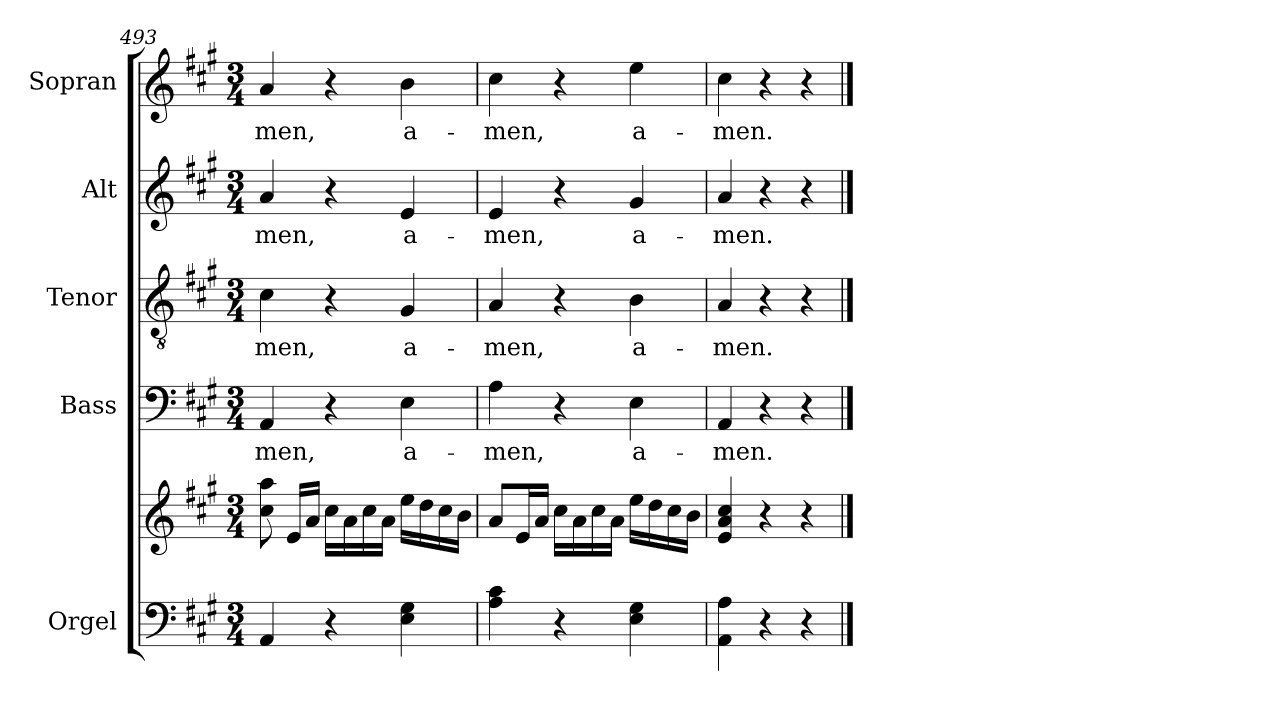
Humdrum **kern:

**kern	**kern	**kern	**text	**kern	**text	**kern	**text	**kern	**text
*part5	*part5	*part4	*part4	*part3	*part3	*part2	*part2	*part1	*part1
*staff6	*staff5	*staff4	*staff4	*staff3	*staff3	*staff2	*staff2	*staff1	*staff1
*I"Orgel	*	*I"Bass	*	*I"Tenor	*	*I"Alt	*	*I"Sopran	*
*I'Org.	*	*I'B.	*	*I'T.	*	*I'A.	*	*I'S.	*
*clefF4	*clefG2	*clefF4	*	*clefGv2	*	*clefG2	*	*clefG2	*
*k[f#c#g#]	*k[f#c#g#]	*k[f#c#g#]	*	*k[f#c#g#]	*	*k[f#c#g#]	*	*k[f#c#g#]	*
*A:	*A:	*A:	*	*A:	*	*A:	*	*A:	*
*M3/4	*M3/4	*M3/4	*	*M3/4	*	*M3/4	*	*M3/4	*
=493	=493	=493	=493	=493	=493	=493	=493	=493	=493
!	!	!	!LO:LY:b	!	!LO:LY:b	!	!LO:LY:b	!	!LO:LY:b
4AA/	8cc#\ 8aa\	4AA/	-men,	4c#\	-men,	4a/	-men,	4a/	-men,
.	16e/LL	.	.	.	.	.	.	.	.
.	16a/JJ	.	.	.	.	.	.	.	.
4r	16cc#\LL	4r	.	4r	.	4r	.	4r	.
.	16a\	.	.	.	.	.	.	.	.
.	16cc#\	.	.	.	.	.	.	.	.
.	16a\JJ	.	.	.	.	.	.	.	.
!	!	!	!LO:LY:b	!	!LO:LY:b	!	!LO:LY:b	!	!LO:LY:b
4E\ 4G#\	16ee\LL	4E\	a-	4G#/	a-	4e/	a-	4b\	a-
.	16dd\	.	.	.	.	.	.	.	.
.	16cc#\	.	.	.	.	.	.	.	.
.	16b\JJ	.	.	.	.	.	.	.	.
=494	=494	=494	=494	=494	=494	=494	=494	=494	=494
!	!	!	!LO:LY:b	!	!LO:LY:b	!	!LO:LY:b	!	!LO:LY:b
4A\ 4c#\	8a/L	4A\	-men,	4A/	-men,	4e/	-men,	4cc#\	-men,
.	16e/L	.	.	.	.	.	.	.	.
.	16a/JJ	.	.	.	.	.	.	.	.
4r	16cc#\LL	4r	.	4r	.	4r	.	4r	.
.	16a\	.	.	.	.	.	.	.	.
.	16cc#\	.	.	.	.	.	.	.	.
.	16a\JJ	.	.	.	.	.	.	.	.
!	!	!	!LO:LY:b	!	!LO:LY:b	!	!LO:LY:b	!	!LO:LY:b
4E\ 4G#\	16ee\LL	4E\	a-	4B\	a-	4g#/	a-	4ee\	a-
.	16dd\	.	.	.	.	.	.	.	.
.	16cc#\	.	.	.	.	.	.	.	.
.	16b\JJ	.	.	.	.	.	.	.	.
=495	=495	=495	=495	=495	=495	=495	=495	=495	=495
!	!	!	!LO:LY:b	!	!LO:LY:b	!	!LO:LY:b	!	!LO:LY:b
4AA\ 4A\	4e/ 4a/ 4cc#/	4AA/	-men.	4A/	-men.	4a/	-men.	4cc#\	-men.
4r	4r	4r	.	4r	.	4r	.	4r	.
4r	4r	4r	.	4r	.	4r	.	4r	.
==	==	==	==	==	==	==	==	==	==
*-	*-	*-	*-	*-	*-	*-	*-	*-	*-
